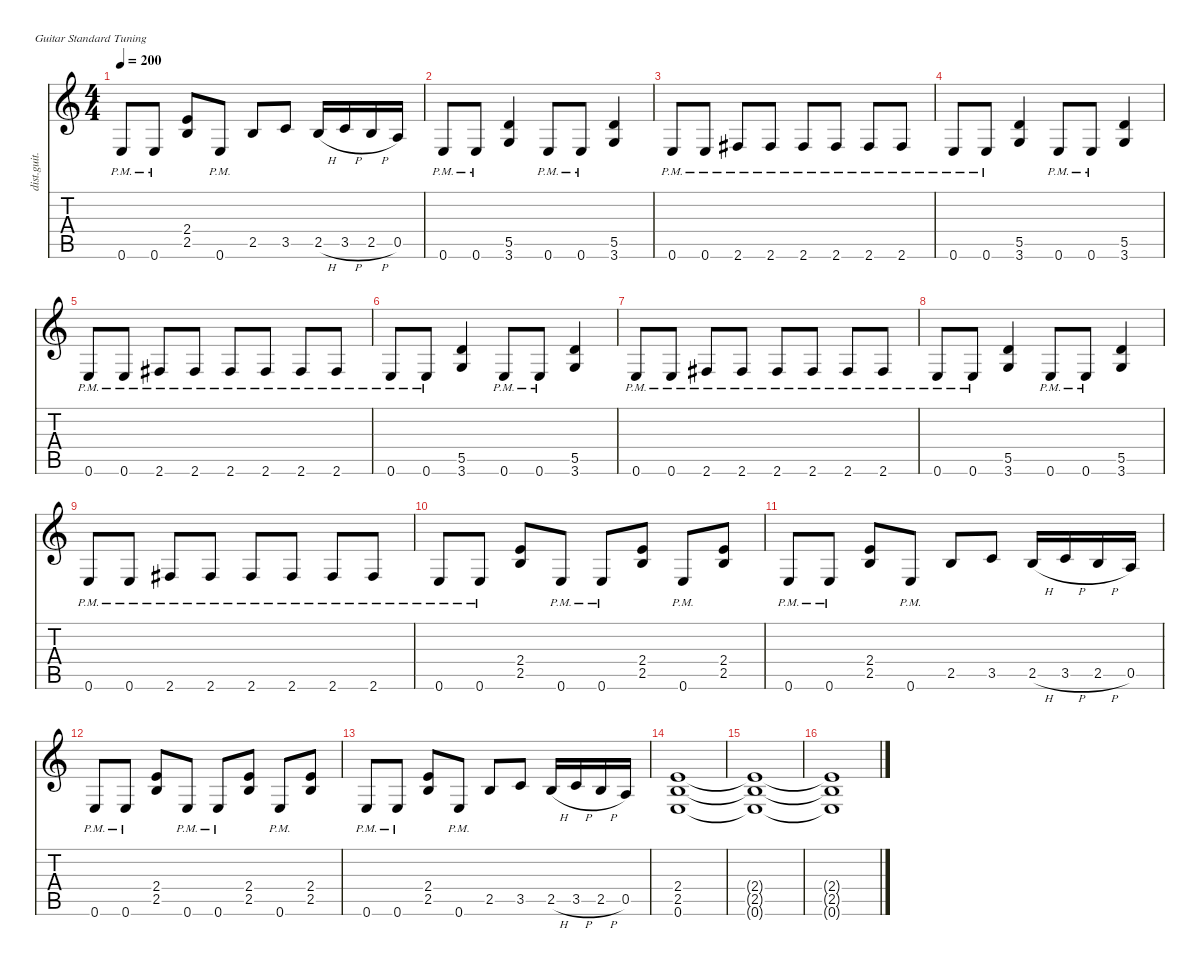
\defaultSystemsLayout 4
\hideDynamics
\bracketExtendMode nobrackets
\otherSystemsTrackNameOrientation horizontal
\track ("James Hetfield (Guitar)" "dist.guit.") {instrument distortionguitar}
\staff {score tabs}
\tuning (E4 B3 G3 D3 A2 E2)
\ts (4 4)
\tempo 200
\clef g2
\ks c
0.6{pm}.8{dy f beam Up} 0.6{pm}.8{beam Up} (2.4 2.5).8{beam Up} 0.6{pm}.8{beam Up} 2.5.8{beam Up} 3.5.8{beam Up} 2.5{h}.16{beam Up} 3.5{h}.16{beam Up} 2.5{h}.16{beam Up} 0.5.16{beam Up} |
0.6{pm}.8{beam Up} 0.6{pm}.8{beam Up} (5.5 3.6).4{beam Up} 0.6{pm}.8{beam Up} 0.6{pm}.8{beam Up} (5.5 3.6).4{beam Up} |
0.6{pm}.8{beam Up} 0.6{pm}.8{beam Up} 2.6{pm acc #}.8{beam Up} 2.6{pm acc #}.8{beam Up} 2.6{pm acc #}.8{beam Up} 2.6{pm acc #}.8{beam Up} 2.6{pm acc #}.8{beam Up} 2.6{pm acc #}.8{beam Up} |
0.6{pm}.8{beam Up} 0.6{pm}.8{beam Up} (5.5 3.6).4{beam Up} 0.6{pm}.8{beam Up} 0.6{pm}.8{beam Up} (5.5 3.6).4{beam Up} |
0.6{pm}.8{beam Up} 0.6{pm}.8{beam Up} 2.6{pm acc #}.8{beam Up} 2.6{pm acc #}.8{beam Up} 2.6{pm acc #}.8{beam Up} 2.6{pm acc #}.8{beam Up} 2.6{pm acc #}.8{beam Up} 2.6{pm acc #}.8{beam Up} |
0.6{pm}.8{beam Up} 0.6{pm}.8{beam Up} (5.5 3.6).4{beam Up} 0.6{pm}.8{beam Up} 0.6{pm}.8{beam Up} (5.5 3.6).4{beam Up} |
0.6{pm}.8{beam Up} 0.6{pm}.8{beam Up} 2.6{pm acc #}.8{beam Up} 2.6{pm acc #}.8{beam Up} 2.6{pm acc #}.8{beam Up} 2.6{pm acc #}.8{beam Up} 2.6{pm acc #}.8{beam Up} 2.6{pm acc #}.8{beam Up} |
0.6{pm}.8{beam Up} 0.6{pm}.8{beam Up} (5.5 3.6).4{beam Up} 0.6{pm}.8{beam Up} 0.6{pm}.8{beam Up} (5.5 3.6).4{beam Up} |
0.6{pm}.8{beam Up} 0.6{pm}.8{beam Up} 2.6{pm acc #}.8{beam Up} 2.6{pm acc #}.8{beam Up} 2.6{pm acc #}.8{beam Up} 2.6{pm acc #}.8{beam Up} 2.6{pm acc #}.8{beam Up} 2.6{pm acc #}.8{beam Up} |
0.6{pm}.8{beam Up} 0.6{pm}.8{beam Up} (2.4 2.5).8{beam Up} 0.6{pm}.8{beam Up} 0.6{pm}.8{beam Up} (2.4 2.5).8{beam Up} 0.6{pm}.8{beam Up} (2.4 2.5).8{beam Up} |
0.6{pm}.8{beam Up} 0.6{pm}.8{beam Up} (2.4 2.5).8{beam Up} 0.6{pm}.8{beam Up} 2.5.8{beam Up} 3.5.8{beam Up} 2.5{h}.16{beam Up} 3.5{h}.16{beam Up} 2.5{h}.16{beam Up} 0.5.16{beam Up} |
0.6{pm}.8{beam Up} 0.6{pm}.8{beam Up} (2.4 2.5).8{beam Up} 0.6{pm}.8{beam Up} 0.6{pm}.8{beam Up} (2.4 2.5).8{beam Up} 0.6{pm}.8{beam Up} (2.4 2.5).8{beam Up} |
0.6{pm}.8{beam Up} 0.6{pm}.8{beam Up} (2.4 2.5).8{beam Up} 0.6{pm}.8{beam Up} 2.5.8{beam Up} 3.5.8{beam Up} 2.5{h}.16{beam Up} 3.5{h}.16{beam Up} 2.5{h}.16{beam Up} 0.5.16{beam Up} |
(2.4 2.5 0.6).1{beam Up} |
(2.4{t} 2.5{t} 0.6{t}).1{beam Up} |
(2.4{t} 2.5{t} 0.6{t}).1{beam Up}
